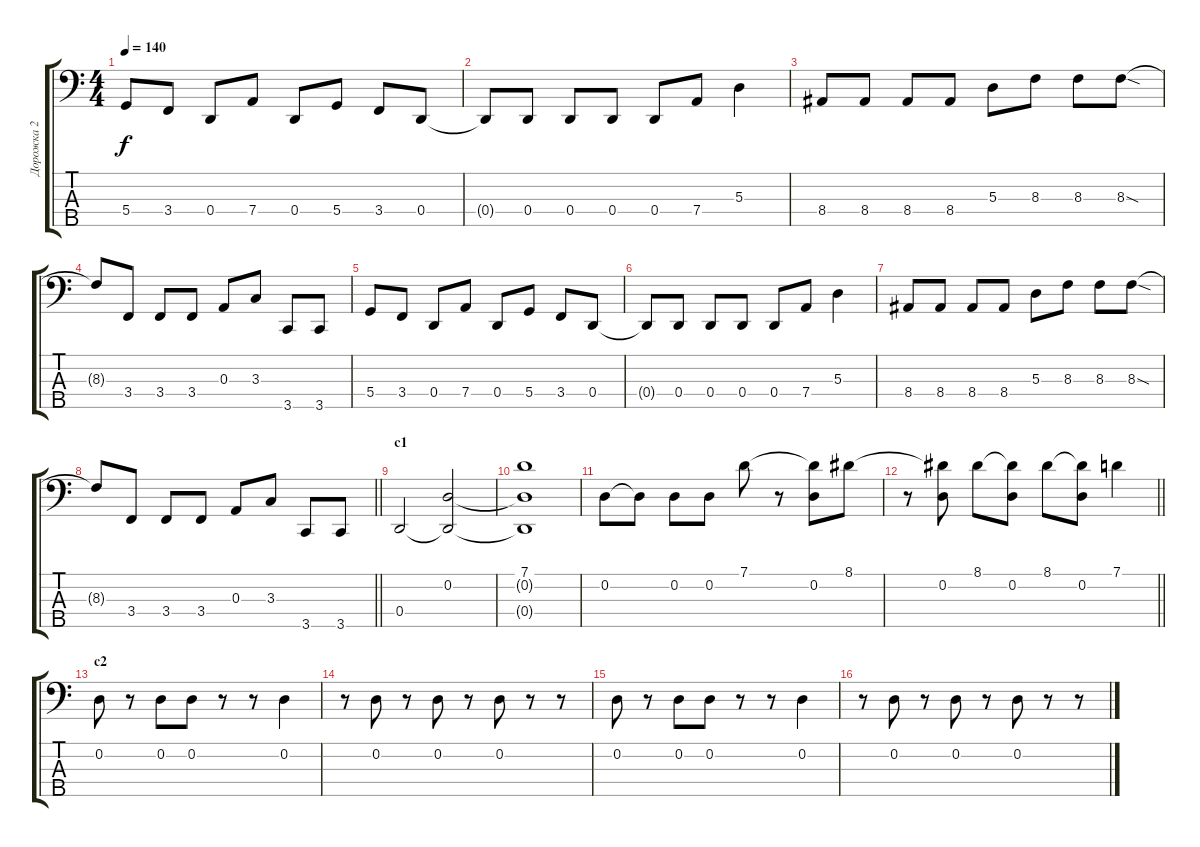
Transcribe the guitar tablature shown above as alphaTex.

\track ("Дорожка 2" "Дорожка 2") {instrument electricbassfinger}
\staff {score tabs}
\tuning (G2 D2 A1 D1 A0) {hide}
\ts (4 4)
\tempo 140
\clef f4
\ks c
5.4.8{dy f} 3.4.8 0.4.8 7.4.8 0.4.8 5.4.8 3.4.8 0.4.8 |
0.4{t}.8 0.4.8 0.4.8 0.4.8 0.4.8 7.4.8 5.3.4 |
8.4.8 8.4.8 8.4.8 8.4.8 5.3.8 8.3.8 8.3.8 8.3{sod}.8 |
8.3{t}.8 3.4.8 3.4.8 3.4.8 0.3.8 3.3.8 3.5.8 3.5.8 |
5.4.8 3.4.8 0.4.8 7.4.8 0.4.8 5.4.8 3.4.8 0.4.8 |
0.4{t}.8 0.4.8 0.4.8 0.4.8 0.4.8 7.4.8 5.3.4 |
8.4.8 8.4.8 8.4.8 8.4.8 5.3.8 8.3.8 8.3.8 8.3{sod}.8 |
\barLineRight lightlight
8.3{t}.8 3.4.8 3.4.8 3.4.8 0.3.8 3.3.8 3.5.8 3.5.8 |
\section ("" "c1")
0.4.2{instrument fretlessbass} (0.2 0.4{t}).2 |
(7.1 0.2{t} 0.4{t}).1 |
0.2.8 0.2{t}.8 0.2.8 0.2.8 7.1.8 r.8 (7.1{t} 0.2).8 8.1.8 |
\barLineRight lightlight
r.8 (8.1{t} 0.2).8 8.1.8 (8.1{t} 0.2).8 8.1.8 (8.1{t} 0.2).8 7.1.4 |
\section ("" "c2")
0.2.8 r.8 0.2.8 0.2.8 r.8 r.8 0.2.4 |
r.8 0.2.8 r.8 0.2.8 r.8 0.2.8 r.8 r.8 |
0.2.8 r.8 0.2.8 0.2.8 r.8 r.8 0.2.4 |
r.8 0.2.8 r.8 0.2.8 r.8 0.2.8 r.8 r.8
